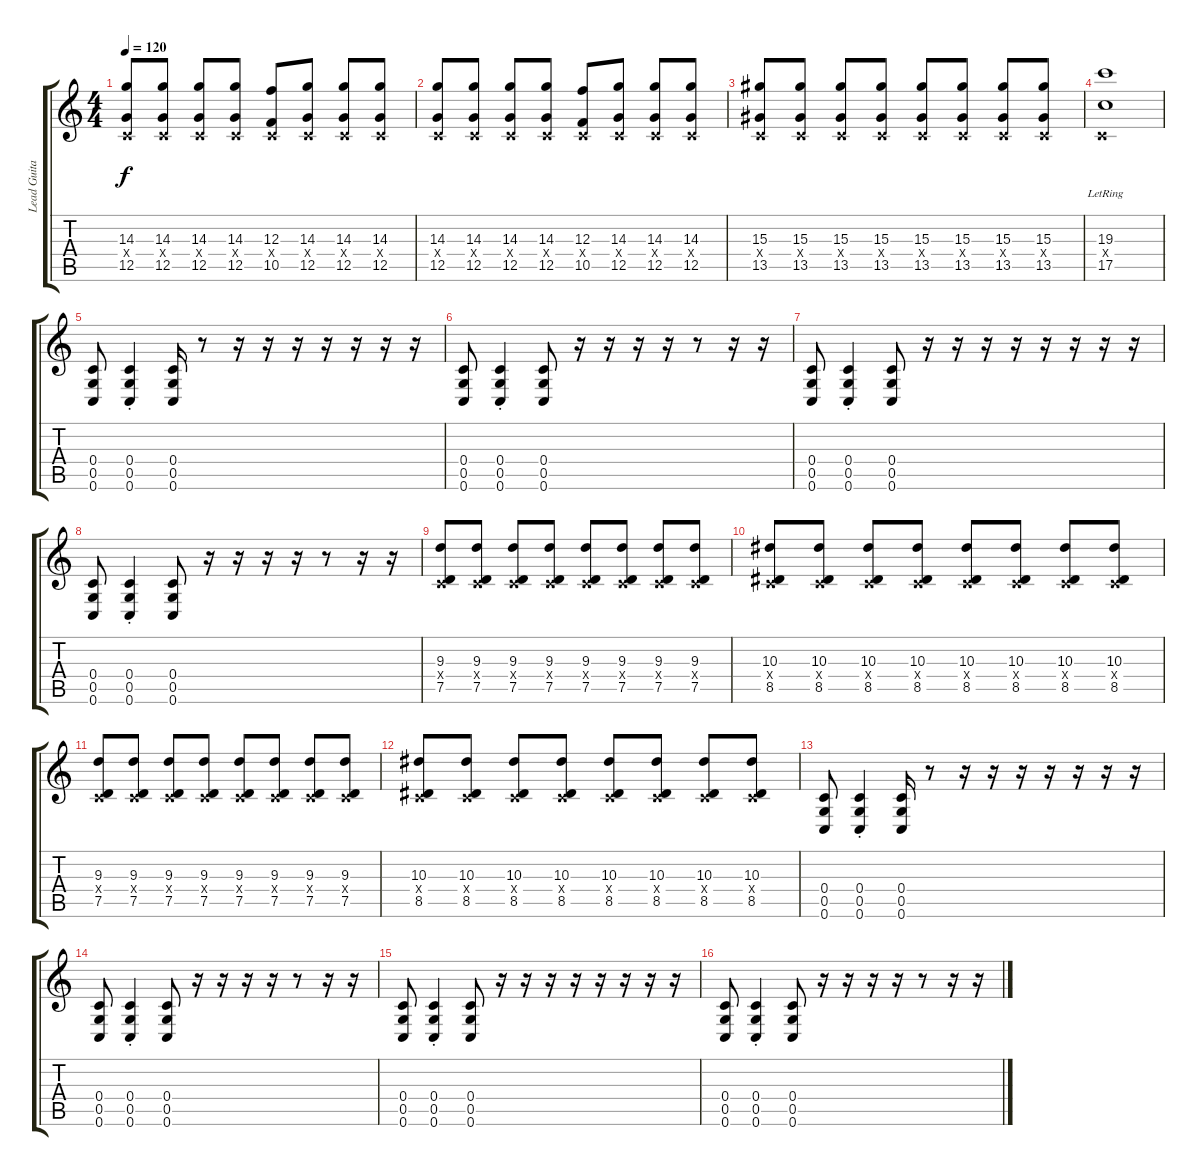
\track ("Lead Guitar" "Lead Guita") {instrument distortionguitar}
\staff {score tabs}
\tuning (D4 A3 F3 C3 G2 C2) {hide}
\ts (4 4)
\tempo 120
\clef g2
\ks c
(14.3 0.4{x} 12.5).8{dy f} (14.3 0.4{x} 12.5).8 (14.3 0.4{x} 12.5).8 (14.3 0.4{x} 12.5).8 (12.3 0.4{x} 10.5).8 (14.3 0.4{x} 12.5).8 (14.3 0.4{x} 12.5).8 (14.3 0.4{x} 12.5).8 |
(14.3 0.4{x} 12.5).8 (14.3 0.4{x} 12.5).8 (14.3 0.4{x} 12.5).8 (14.3 0.4{x} 12.5).8 (12.3 0.4{x} 10.5).8 (14.3 0.4{x} 12.5).8 (14.3 0.4{x} 12.5).8 (14.3 0.4{x} 12.5).8 |
(15.3 0.4{x} 13.5).8 (15.3 0.4{x} 13.5).8 (15.3 0.4{x} 13.5).8 (15.3 0.4{x} 13.5).8 (15.3 0.4{x} 13.5).8 (15.3 0.4{x} 13.5).8 (15.3 0.4{x} 13.5).8 (15.3 0.4{x} 13.5).8 |
(19.3{lr} 0.4{x} 17.5{lr}).1 |
(0.4 0.5 0.6).8 (0.4{st} 0.5{st} 0.6{st}).4 (0.4 0.5 0.6).16 r.8 r.16 r.16 r.16 r.16 r.16 r.16 r.16 |
(0.4 0.5 0.6).8 (0.4{st} 0.5{st} 0.6{st}).4 (0.4 0.5 0.6).8 r.16 r.16 r.16 r.16 r.8 r.16 r.16 |
(0.4 0.5 0.6).8 (0.4{st} 0.5{st} 0.6{st}).4 (0.4 0.5 0.6).8 r.16 r.16 r.16 r.16 r.16 r.16 r.16 r.16 |
(0.4 0.5 0.6).8 (0.4{st} 0.5{st} 0.6{st}).4 (0.4 0.5 0.6).8 r.16 r.16 r.16 r.16 r.8 r.16 r.16 |
(9.3 0.4{x} 7.5).8 (9.3 0.4{x} 7.5).8 (9.3 0.4{x} 7.5).8 (9.3 0.4{x} 7.5).8 (9.3 0.4{x} 7.5).8 (9.3 0.4{x} 7.5).8 (9.3 0.4{x} 7.5).8 (9.3 0.4{x} 7.5).8 |
(10.3 0.4{x} 8.5).8 (10.3 0.4{x} 8.5).8 (10.3 0.4{x} 8.5).8 (10.3 0.4{x} 8.5).8 (10.3 0.4{x} 8.5).8 (10.3 0.4{x} 8.5).8 (10.3 0.4{x} 8.5).8 (10.3 0.4{x} 8.5).8 |
(9.3 0.4{x} 7.5).8 (9.3 0.4{x} 7.5).8 (9.3 0.4{x} 7.5).8 (9.3 0.4{x} 7.5).8 (9.3 0.4{x} 7.5).8 (9.3 0.4{x} 7.5).8 (9.3 0.4{x} 7.5).8 (9.3 0.4{x} 7.5).8 |
(10.3 0.4{x} 8.5).8 (10.3 0.4{x} 8.5).8 (10.3 0.4{x} 8.5).8 (10.3 0.4{x} 8.5).8 (10.3 0.4{x} 8.5).8 (10.3 0.4{x} 8.5).8 (10.3 0.4{x} 8.5).8 (10.3 0.4{x} 8.5).8 |
(0.4 0.5 0.6).8 (0.4{st} 0.5{st} 0.6{st}).4 (0.4 0.5 0.6).16 r.8 r.16 r.16 r.16 r.16 r.16 r.16 r.16 |
(0.4 0.5 0.6).8 (0.4{st} 0.5{st} 0.6{st}).4 (0.4 0.5 0.6).8 r.16 r.16 r.16 r.16 r.8 r.16 r.16 |
(0.4 0.5 0.6).8 (0.4{st} 0.5{st} 0.6{st}).4 (0.4 0.5 0.6).8 r.16 r.16 r.16 r.16 r.16 r.16 r.16 r.16 |
(0.4 0.5 0.6).8 (0.4{st} 0.5{st} 0.6{st}).4 (0.4 0.5 0.6).8 r.16 r.16 r.16 r.16 r.8 r.16 r.16
